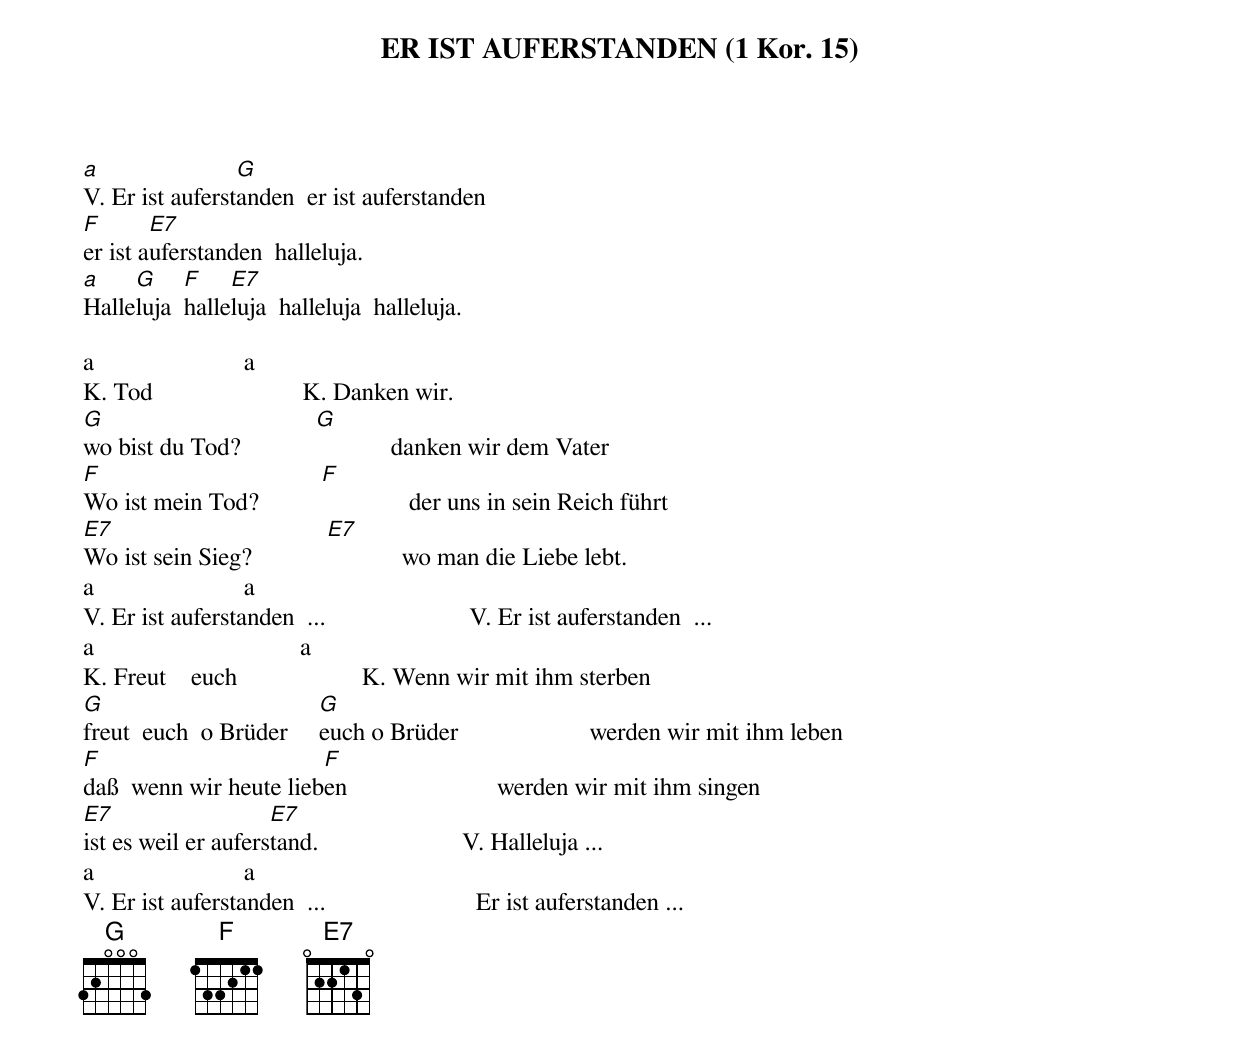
ER IST AUFERSTANDEN (1 Kor. 15)

a                G
V. Er ist auferstanden  er ist auferstanden
F       E7
er ist auferstanden  halleluja.
a    G     F    E7
Halleluja  halleluja  halleluja  halleluja.

a                        a
K. Tod                        K. Danken wir.
G                          G
wo bist du Tod?                        danken wir dem Vater
F                         F
Wo ist mein Tod?                        der uns in sein Reich führt
E7                           E7
Wo ist sein Sieg?                        wo man die Liebe lebt.
a                        a
V. Er ist auferstanden  ...                       V. Er ist auferstanden  ...
a                                 a
K. Freut    euch                    K. Wenn wir mit ihm sterben
G                         G
freut  euch  o Brüder     euch o Brüder                     werden wir mit ihm leben
F                       F
daß  wenn wir heute lieben                        werden wir mit ihm singen
E7                   E7
ist es weil er auferstand.                       V. Halleluja ...
a                        a
V. Er ist auferstanden  ...                        Er ist auferstanden ...
